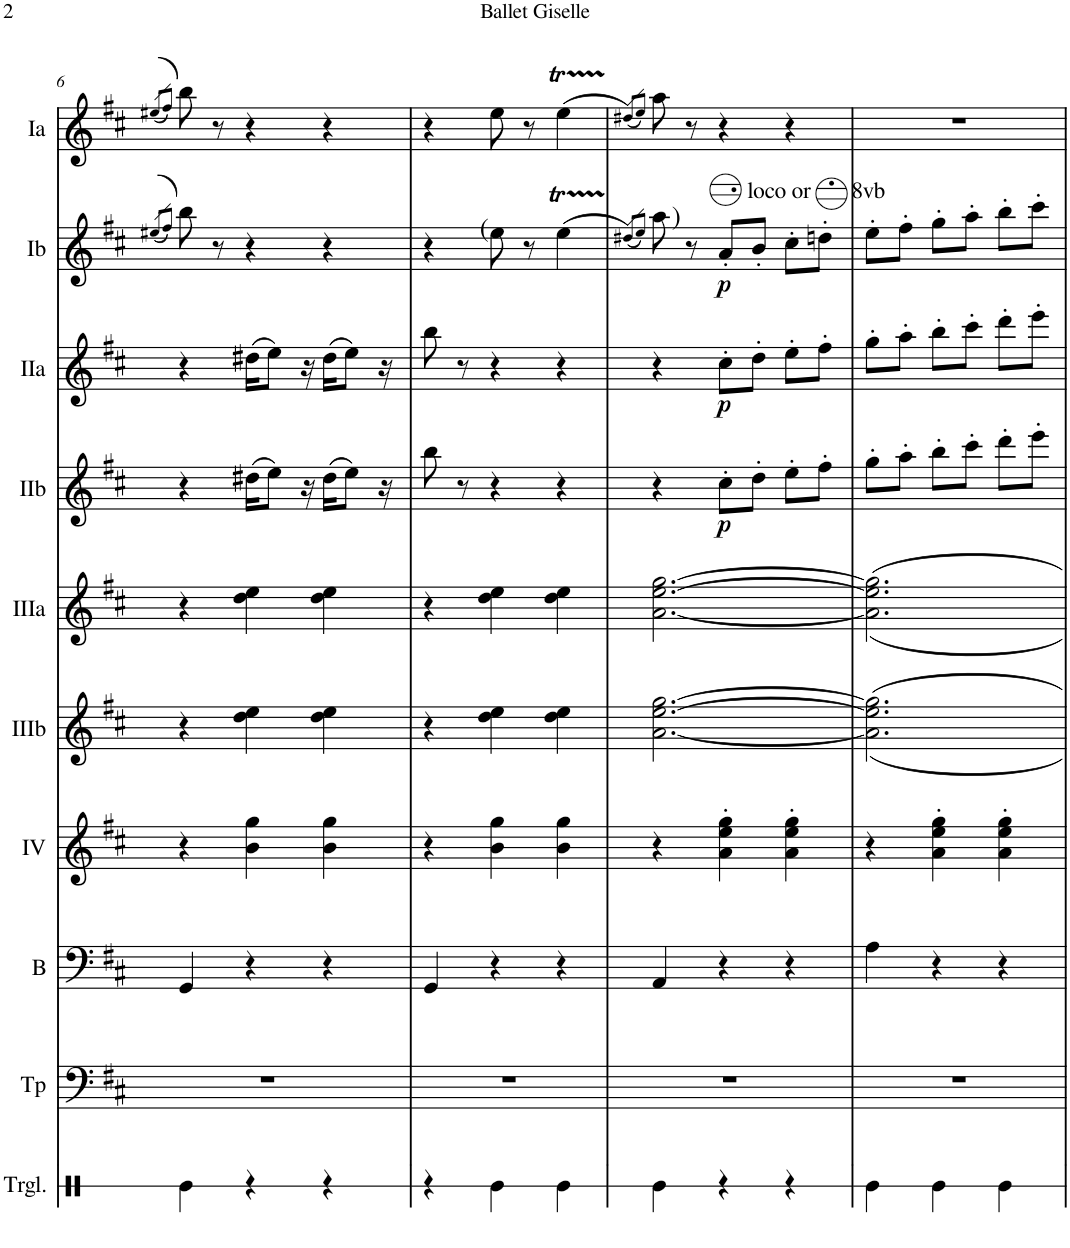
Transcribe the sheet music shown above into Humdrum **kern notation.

**kern	**kern	**kern	**kern	**kern	**kern	**kern	**dynam	**kern	**dynam	**kern	**dynam	**kern
*part10	*part9	*part8	*part7	*part6	*part5	*part4	*part4	*part3	*part3	*part2	*part2	*part1
*staff10	*staff9	*staff8	*staff7	*staff6	*staff5	*staff4	*staff4	*staff3	*staff3	*staff2	*staff2	*staff1
*I"Triangle	*I"Timp.	*I"Bass	*I"Acc. 4	*I"Acc. 3b	*I"Acc. 3a	*I"Acc. 2b	*	*I"Acc. 2a	*	*I"Acc. 1b	*	*I"Acc. 1a
*I'Trgl.	*I'Tp	*I'B	*	*	*	*	*	*	*	*	*	*
!!LO:PB:g=z
*clefX	*clefF4	*clefF4	*clefG2	*clefG2	*clefG2	*clefG2	*	*clefG2	*	*clefG2	*	*clefG2
*	*	*Trd7c12	*Trd7c12	*Trd7c12	*Trd7c12	*	*	*	*	*	*	*
*k[]	*k[f#c#]	*k[f#c#]	*k[f#c#]	*k[f#c#]	*k[f#c#]	*k[f#c#]	*	*k[f#c#]	*	*k[f#c#]	*	*k[f#c#]
*M3/4	*M3/4	*M3/4	*M3/4	*M3/4	*M3/4	*M3/4	*	*M3/4	*	*M3/4	*	*M3/4
=6	=6	=6	=6	=6	=6	=6	=6	=6	=6	=6	=6	=6
.	.	.	.	.	.	.	.	.	.	(8qee#X/L	.	(8qee#X/L
.	.	.	.	.	.	.	.	.	.	8qff#/J)	.	8qff#/J)
4Re\	2.r	4GG/	4r	4r	4r	4r	.	4r	.	8bb\	.	8bb\
.	.	.	.	.	.	.	.	.	.	8r	.	8r
4r	.	4r	4b\ 4gg\	4dd\ 4ee\	4dd\ 4ee\	(16d#X\KL	.	(16dd#X\KL	.	4r	.	4r
.	.	.	.	.	.	8e\J)	.	8ee\J)	.	.	.	.
.	.	.	.	.	.	16r	.	16r	.	.	.	.
4r	.	4r	4b\ 4gg\	4dd\ 4ee\	4dd\ 4ee\	(16d#\KL	.	(16dd#\KL	.	4r	.	4r
.	.	.	.	.	.	8e\J)	.	8ee\J)	.	.	.	.
.	.	.	.	.	.	16r	.	16r	.	.	.	.
=7	=7	=7	=7	=7	=7	=7	=7	=7	=7	=7	=7	=7
4r	2.r	4GG/	4r	4r	4r	8b\	.	8bb\	.	4r	.	4r
.	.	.	.	.	.	8r	.	8r	.	.	.	.
!	!	!	!	!	!	!	!	!	!	!LO:TX:a:t=(	!	!
4Re\	.	4r	4b\ 4gg\	4dd\ 4ee\	4dd\ 4ee\	4r	.	4r	.	8ee\	.	8ee\
.	.	.	.	.	.	.	.	.	.	8r	.	8r
4Re\	.	4r	4b\ 4gg\	4dd\ 4ee\	4dd\ 4ee\	4r	.	4r	.	(4eeT\	.	(4eeT\
=8	=8	=8	=8	=8	=8	=8	=8	=8	=8	=8	=8	=8
.	.	.	.	.	.	.	.	.	.	(8qdd#X/L)	.	(8qdd#X/L)
.	.	.	.	.	.	.	.	.	.	8qee/J)	.	8qee/J)
!	!	!	!	!	!	!	!	!	!	!LO:TX:a:t=)	!	!
4Re\	2.r	4AA/	4r	[2.a\ [2.ee\ [2.gg\	[2.a\ [2.ee\ [2.gg\	4r	.	4r	.	8aa\	.	8aa\
.	.	.	.	.	.	.	.	.	.	8r	.	8r
!	!	!	!	!	!	!	!	!	!	!LO:TX:a:t=loco or       8vb	!	!
!	!	!	!	!	!	!	!LO:DY:b	!	!LO:DY:b	!	!LO:DY:b	!
4r	.	4r	4a\' 4ee\' 4gg\'	.	.	8c#'\L	p	8cc#'\L	p	8a'/L	p	4r
.	.	.	.	.	.	8d'\J	.	8dd'\J	.	8b'/J	.	.
4r	.	4r	4a\' 4ee\' 4gg\'	.	.	8e'\L	.	8ee'\L	.	8cc#'\L	.	4r
.	.	.	.	.	.	8f#'\J	.	8ff#'\J	.	8ddn'\J	.	.
=9	=9	=9	=9	=9	=9	=9	=9	=9	=9	=9	=9	=9
4Re\	2.r	4A\	4r	2.a\] 2.ee\] 2.gg\]	2.a\] 2.ee\] 2.gg\]	8g'\L	.	8gg'\L	.	8ee'\L	.	2.r
.	.	.	.	.	.	8a'\J	.	8aa'\J	.	8ff#'\J	.	.
4Re\	.	4r	4a\' 4ee\' 4gg\'	.	.	8b'\L	.	8bb'\L	.	8gg'\L	.	.
.	.	.	.	.	.	8cc#'\J	.	8ccc#'\J	.	8aa'\J	.	.
4Re\	.	4r	4a\' 4ee\' 4gg\'	.	.	8dd'\L	.	8ddd'\L	.	8bb'\L	.	.
.	.	.	.	.	.	8ee'\J	.	8eee'\J	.	8ccc#'\J	.	.
=	=	=	=	=	=	=	=	=	=	=	=	=
*-	*-	*-	*-	*-	*-	*-	*-	*-	*-	*-	*-	*-
